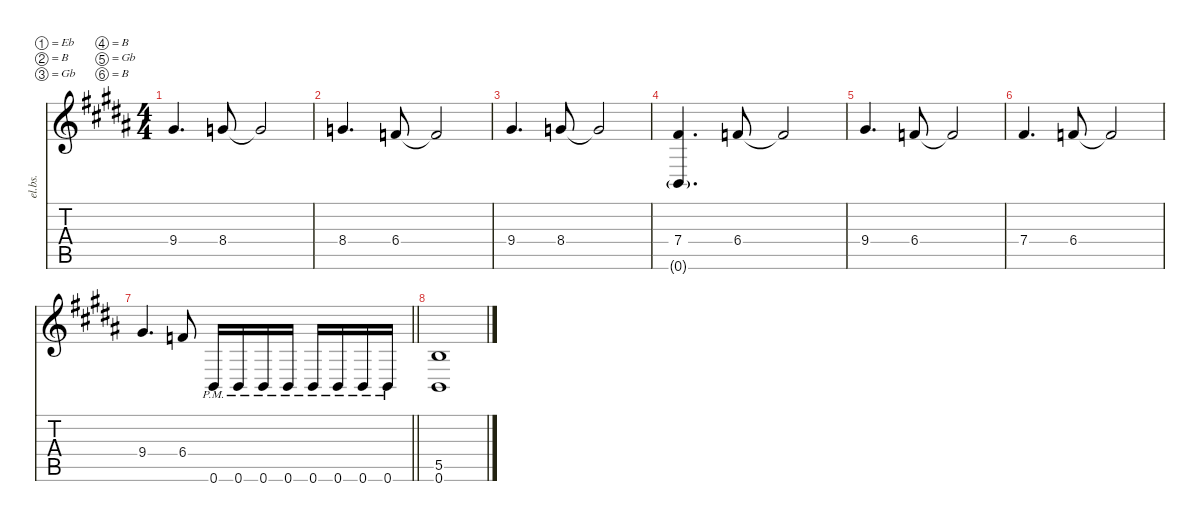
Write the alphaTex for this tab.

\defaultSystemsLayout 4
\hideDynamics
\bracketExtendMode nobrackets
\otherSystemsTrackNameOrientation horizontal
\track ("Guitar 1-B" "el.bs.") {defaultSystemsLayout 8 mute instrument distortionguitar}
\staff {score tabs}
\tuning (Eb4 B3 Gb3 B2 Gb2 B1)
\ts (4 4)
\tempo (68 hide)
\clef g2
\ks b
9.4{acc #}.4{d dy f beam Up} 8.4{acc forcenatural}.8{beam Up} 8.4{t acc forcenatural}.2{beam Up} |
8.4{acc forcenatural}.4{d beam Up} 6.4{acc forcenatural}.8{beam Up} 6.4{t acc forcenatural}.2{beam Up} |
9.4{acc #}.4{d beam Up} 8.4{acc forcenatural}.8{beam Up} 8.4{t acc forcenatural}.2{beam Up} |
(7.4{acc #} 0.6{g acc forcenatural}).4{d beam Up} 6.4{acc forcenatural}.8{beam Up} 6.4{t acc forcenatural}.2{beam Up} |
9.4{acc #}.4{d beam Up} 6.4{acc forcenatural}.8{beam Up} 6.4{t acc forcenatural}.2{beam Up} |
7.4{acc #}.4{d beam Up} 6.4{acc forcenatural}.8{beam Up} 6.4{t acc forcenatural}.2{beam Up} |
\barLineRight lightlight
9.4{acc #}.4{d beam Up} 6.4{acc forcenatural}.8{beam Up} 0.6{pm acc forcenatural}.16{beam Up} 0.6{pm acc forcenatural}.16{beam Up} 0.6{pm acc forcenatural}.16{beam Up} 0.6{pm acc forcenatural}.16{beam Up} 0.6{pm acc forcenatural}.16{beam Up} 0.6{pm acc forcenatural}.16{beam Up} 0.6{pm acc forcenatural}.16{beam Up} 0.6{pm acc forcenatural}.16{beam Up} |
(5.5{acc forcenatural} 0.6{acc forcenatural}).1{beam Up}
